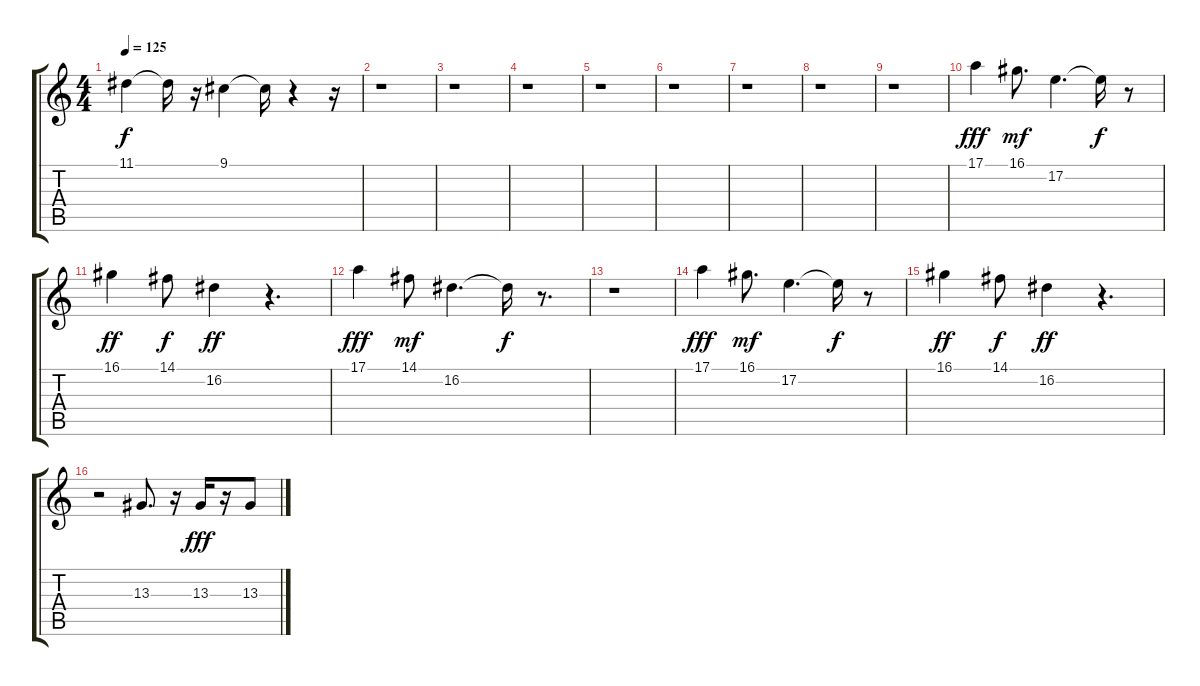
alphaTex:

\track "" {instrument fx7echoes}
\staff {score tabs}
\tuning (E4 B3 G3 D3 A2 E2) {hide}
\ts (4 4)
\tempo 125
\clef g2
\ks c
11.1.4{dy f} 11.1{t}.16 r.16 9.1.4 9.1{t}.16 r.4 r.16 |
r.1 |
r.1 |
r.1 |
r.1 |
r.1 |
r.1 |
r.1 |
r.1 |
17.1.4{dy fff} 16.1.8{d dy mf} 17.2.4{d} 17.2{t}.16{dy f} r.8 |
16.1.4{dy ff} 14.1.8{dy f} 16.2.4{dy ff} r.4{d} |
17.1.4{dy fff} 14.1.8{dy mf} 16.2.4{d} 16.2{t}.16{dy f} r.8{d} |
r.1 |
17.1.4{dy fff} 16.1.8{d dy mf} 17.2.4{d} 17.2{t}.16{dy f} r.8 |
16.1.4{dy ff} 14.1.8{dy f} 16.2.4{dy ff} r.4{d} |
r.2 13.3.8{d} r.16 13.3.16{dy fff} r.16 13.3.8
